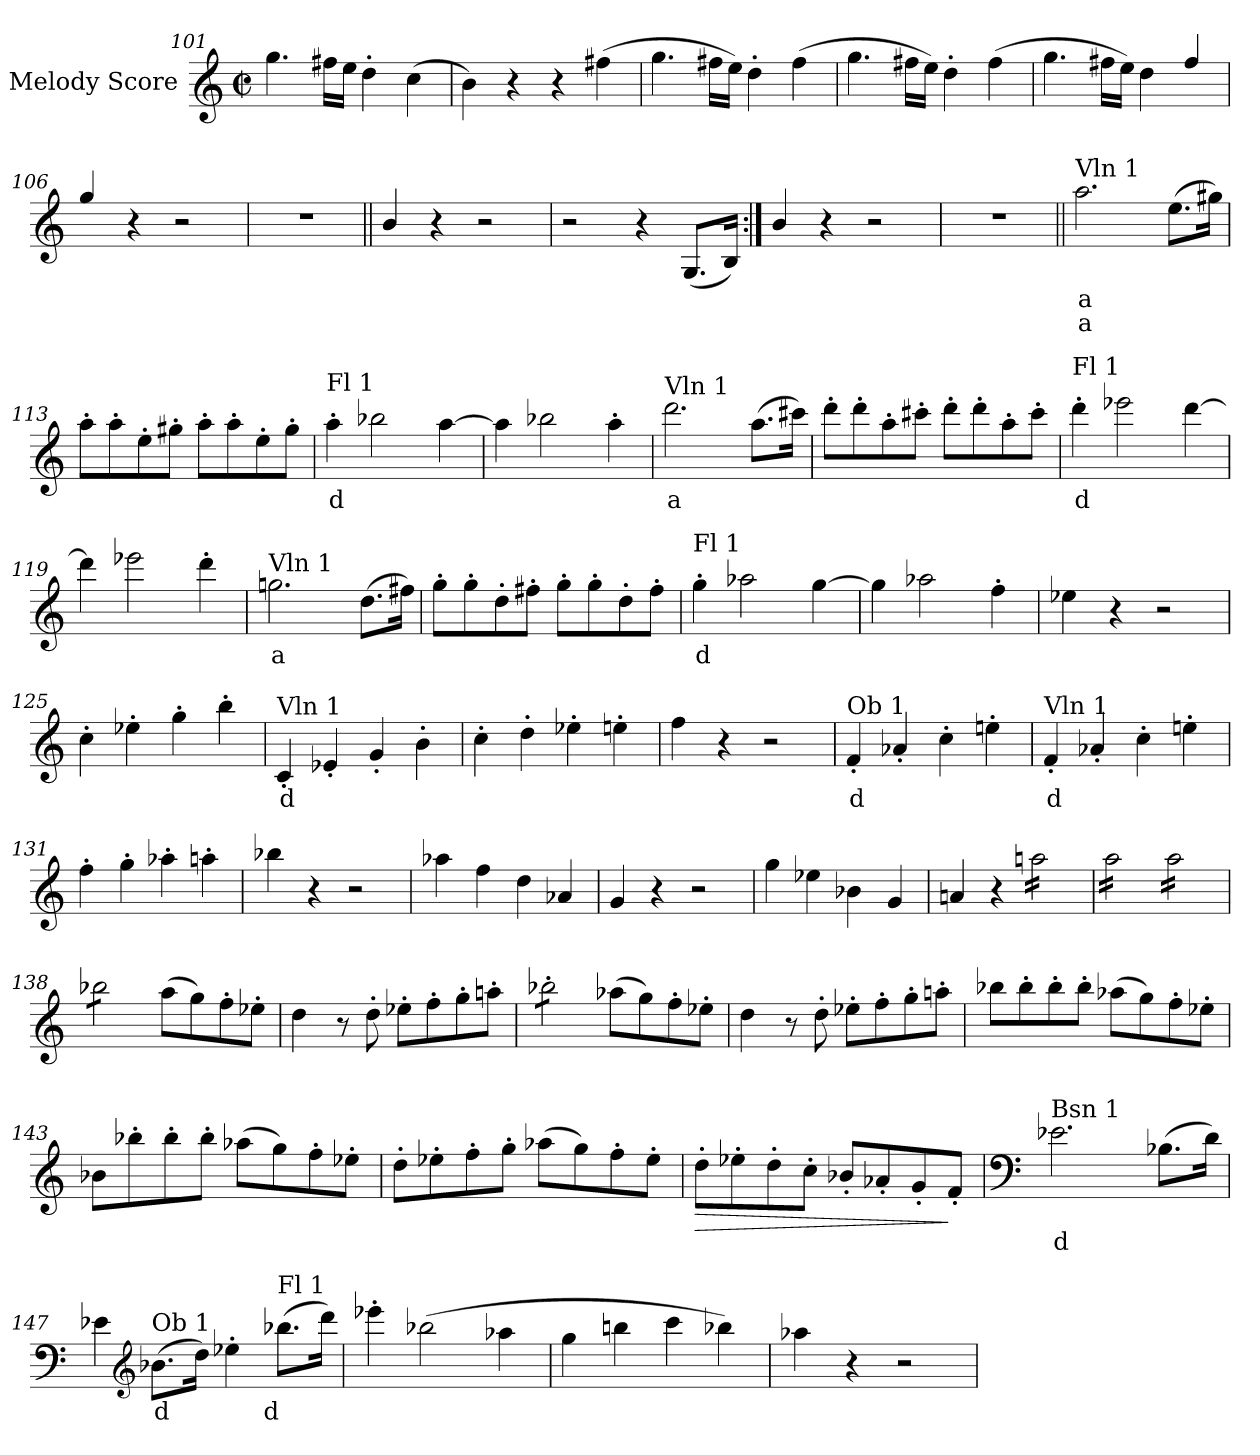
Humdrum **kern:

**kern	**text	**text	**dynam
*part1	*part1	*part1	*part1
*staff1	*staff1	*staff1	*staff1
*I"Melody Score	*	*	*
*clefG2	*	*	*
*k[]	*	*	*
*M2/2	*	*	*
*met(c|)	*	*	*
=101	=101	=101	=101
4.gg\	.	.	.
16ff#X\LL	.	.	.
16ee\JJ	.	.	.
4dd'\	.	.	.
(4cc\	.	.	.
=102	=102	=102	=102
4b\)	.	.	.
4r	.	.	.
4r	.	.	.
(4ff#X\	.	.	.
=103	=103	=103	=103
4.gg\	.	.	.
16ff#X\LL	.	.	.
16ee\JJ)	.	.	.
4dd'\	.	.	.
(4ff#\	.	.	.
=104	=104	=104	=104
4.gg\	.	.	.
16ff#X\LL	.	.	.
16ee\JJ)	.	.	.
4dd'\	.	.	.
(4ff#\	.	.	.
=105	=105	=105	=105
4.gg\	.	.	.
16ff#X\LL	.	.	.
16ee\JJ)	.	.	.
4dd\	.	.	.
4ff#/	.	.	.
=106	=106	=106	=106
4gg/	.	.	.
4r	.	.	.
2r	.	.	.
=107	=107	=107	=107
1r	.	.	.
=108||	=108||	=108||	=108||
4b/	.	.	.
4r	.	.	.
2r	.	.	.
=109	=109	=109	=109
2r	.	.	.
4r	.	.	.
(8.G/L	.	.	.
16B/Jk)	.	.	.
=110:|!	=110:|!	=110:|!	=110:|!
4b/	.	.	.
4r	.	.	.
2r	.	.	.
=111	=111	=111	=111
1r	.	.	.
=112||	=112||	=112||	=112||
!LO:TX:a:t=Vln 1	!	!	!
!	!LO:LY:color=#FF0000	!LO:LY:color=#FF0000	!
2.aa\	a	a	.
(8.ee\L	.	.	.
16gg#X\Jk)	.	.	.
=113	=113	=113	=113
8aa'\L	.	.	.
8aa'\	.	.	.
8ee'\	.	.	.
8gg#X'\J	.	.	.
8aa'\L	.	.	.
8aa'\	.	.	.
8ee'\	.	.	.
8gg#'\J	.	.	.
=114	=114	=114	=114
!LO:TX:a:t=Fl 1	!	!	!
!	!LO:LY:b:color=#FF0000	!	!
4aa'\	d	.	.
2bb-X\	.	.	.
[4aa\	.	.	.
=115	=115	=115	=115
4aa\]	.	.	.
2bb-X\	.	.	.
4aa'\	.	.	.
=116	=116	=116	=116
!LO:TX:a:t=Vln 1	!	!	!
!	!LO:LY:color=#FF0000	!	!
2.ddd\	a	.	.
(8.aa\L	.	.	.
16ccc#X\Jk)	.	.	.
=117	=117	=117	=117
8ddd'\L	.	.	.
8ddd'\	.	.	.
8aa'\	.	.	.
8ccc#X'\J	.	.	.
8ddd'\L	.	.	.
8ddd'\	.	.	.
8aa'\	.	.	.
8ccc#'\J	.	.	.
=118	=118	=118	=118
!LO:TX:a:t=Fl 1	!	!	!
!	!LO:LY:b:color=#FF0000	!	!
4ddd'\	d	.	.
2eee-X\	.	.	.
[4ddd\	.	.	.
=119	=119	=119	=119
4ddd\]	.	.	.
2eee-X\	.	.	.
4ddd'\	.	.	.
=120	=120	=120	=120
!LO:TX:a:t=Vln 1	!	!	!
!	!LO:LY:b:color=#FF0000	!	!
2.ggn\	a	.	.
(8.dd\L	.	.	.
16ff#X\Jk)	.	.	.
=121	=121	=121	=121
8gg'\L	.	.	.
8gg'\	.	.	.
8dd'\	.	.	.
8ff#X'\J	.	.	.
8gg'\L	.	.	.
8gg'\	.	.	.
8dd'\	.	.	.
8ff#'\J	.	.	.
=122	=122	=122	=122
!LO:TX:a:t=Fl 1	!	!	!
!	!LO:LY:b:color=#FF0000	!	!
4gg'\	d	.	.
2aa-X\	.	.	.
[4gg\	.	.	.
=123	=123	=123	=123
4gg\]	.	.	.
2aa-X\	.	.	.
4ff'\	.	.	.
=124	=124	=124	=124
4ee-X\	.	.	.
4r	.	.	.
2r	.	.	.
=125	=125	=125	=125
4cc'\	.	.	.
4ee-X'\	.	.	.
4gg'\	.	.	.
4bb'\	.	.	.
=126	=126	=126	=126
!LO:TX:a:t=Vln 1	!	!	!
!	!LO:LY:b:color=#FF0000	!	!
4c'/	d	.	.
4e-X'/	.	.	.
4g'/	.	.	.
4b'\	.	.	.
=127	=127	=127	=127
4cc'\	.	.	.
4dd'\	.	.	.
4ee-X'\	.	.	.
4een'\	.	.	.
=128	=128	=128	=128
4ff\	.	.	.
4r	.	.	.
2r	.	.	.
=129	=129	=129	=129
!LO:TX:a:t=Ob 1	!	!	!
!	!LO:LY:b:color=#FF0000	!	!
4f'/	d	.	.
4a-X'/	.	.	.
4cc'\	.	.	.
4een'\	.	.	.
=130	=130	=130	=130
!LO:TX:a:t=Vln 1	!	!	!
!	!LO:LY:b:color=#FF0000	!	!
4f'/	d	.	.
4a-X'/	.	.	.
4cc'\	.	.	.
4een'\	.	.	.
=131	=131	=131	=131
4ff'\	.	.	.
4gg'\	.	.	.
4aa-X'\	.	.	.
4aan'\	.	.	.
=132	=132	=132	=132
4bb-X\	.	.	.
4r	.	.	.
2r	.	.	.
=133	=133	=133	=133
4aa-X\	.	.	.
4ff\	.	.	.
4dd\	.	.	.
4a-X/	.	.	.
=134	=134	=134	=134
4g/	.	.	.
4r	.	.	.
2r	.	.	.
=135	=135	=135	=135
4gg\	.	.	.
4ee-X\	.	.	.
4b-X\	.	.	.
4g/	.	.	.
=136	=136	=136	=136
4an/	.	.	.
4r	.	.	.
*tremolo	*	*	*
16aan\LL	.	.	.
16aan\	.	.	.
16aan\	.	.	.
16aan\	.	.	.
16aan\	.	.	.
16aan\	.	.	.
16aan\	.	.	.
16aan\JJ	.	.	.
=137	=137	=137	=137
16aa\LL	.	.	.
16aa\	.	.	.
16aa\	.	.	.
16aa\	.	.	.
16aa\	.	.	.
16aa\	.	.	.
16aa\	.	.	.
16aa\JJ	.	.	.
16aa\LL	.	.	.
16aa\	.	.	.
16aa\	.	.	.
16aa\	.	.	.
16aa\	.	.	.
16aa\	.	.	.
16aa\	.	.	.
16aa\JJ	.	.	.
=138	=138	=138	=138
8bb-X\L	.	.	.
8bb-X\	.	.	.
8bb-X\	.	.	.
8bb-X\J	.	.	.
*Xtremolo	*	*	*
(8aa\L	.	.	.
8gg\)	.	.	.
8ff'\	.	.	.
8ee-X'\J	.	.	.
=139	=139	=139	=139
4dd\	.	.	.
8r	.	.	.
8dd'\	.	.	.
8ee-X'\L	.	.	.
8ff'\	.	.	.
8gg'\	.	.	.
8aan'\J	.	.	.
=140	=140	=140	=140
*tremolo	*	*	*
8bb-X'\L	.	.	.
8bb-X'\	.	.	.
8bb-X'\	.	.	.
8bb-X'\J	.	.	.
*Xtremolo	*	*	*
(8aa-X\L	.	.	.
8gg\)	.	.	.
8ff'\	.	.	.
8ee-X'\J	.	.	.
=141	=141	=141	=141
4dd\	.	.	.
8r	.	.	.
8dd'\	.	.	.
8ee-X'\L	.	.	.
8ff'\	.	.	.
8gg'\	.	.	.
8aan'\J	.	.	.
=142	=142	=142	=142
8bb-X\L	.	.	.
8bb-'\	.	.	.
8bb-'\	.	.	.
8bb-'\J	.	.	.
(8aa-X\L	.	.	.
8gg\)	.	.	.
8ff'\	.	.	.
8ee-X'\J	.	.	.
=143	=143	=143	=143
8b-X\L	.	.	.
8bb-X'\	.	.	.
8bb-'\	.	.	.
8bb-'\J	.	.	.
(8aa-X\L	.	.	.
8gg\)	.	.	.
8ff'\	.	.	.
8ee-X'\J	.	.	.
=144	=144	=144	=144
8dd'\L	.	.	.
8ee-X'\	.	.	.
8ff'\	.	.	.
8gg'\J	.	.	.
(8aa-X\L	.	.	.
8gg\)	.	.	.
8ff'\	.	.	.
8ee-'\J	.	.	.
=145	=145	=145	=145
!	!	!	!LO:HP:b
8dd'\L	.	.	>
8ee-X'\	.	.	.
8dd'\	.	.	.
8cc'\J	.	.	.
8b-X'/L	.	.	.
8a-X'/	.	.	.
8g'/	.	.	.
8f'/J	.	.	]
=146	=146	=146	=146
*clefF4	*	*	*
!LO:TX:a:t=Bsn 1	!	!	!
!	!LO:LY:b:color=#FF0000	!	!
2.e-X\	d	.	.
(8.B-X\L	.	.	.
16d\Jk)	.	.	.
=147	=147	=147	=147
4e-X\	.	.	.
*clefG2	*	*	*
!LO:TX:a:t=Ob 1	!	!	!
!	!LO:LY:b:color=#FF0000	!	!
(8.b-X\L	d	.	.
16dd\Jk)	.	.	.
4ee-X'\	.	.	.
!LO:TX:a:t=Fl 1	!	!	!
!	!LO:LY:b:color=#FF0000	!	!
(8.bb-X\L	d	.	.
16ddd\Jk)	.	.	.
=148	=148	=148	=148
4eee-X'\	.	.	.
(2bb-X\	.	.	.
4aa-X\	.	.	.
=149	=149	=149	=149
4gg\	.	.	.
4bbn\	.	.	.
4ccc\	.	.	.
4bb-X\)	.	.	.
=150	=150	=150	=150
4aa-X\	.	.	.
4r	.	.	.
2r	.	.	.
=	=	=	=
*-	*-	*-	*-
